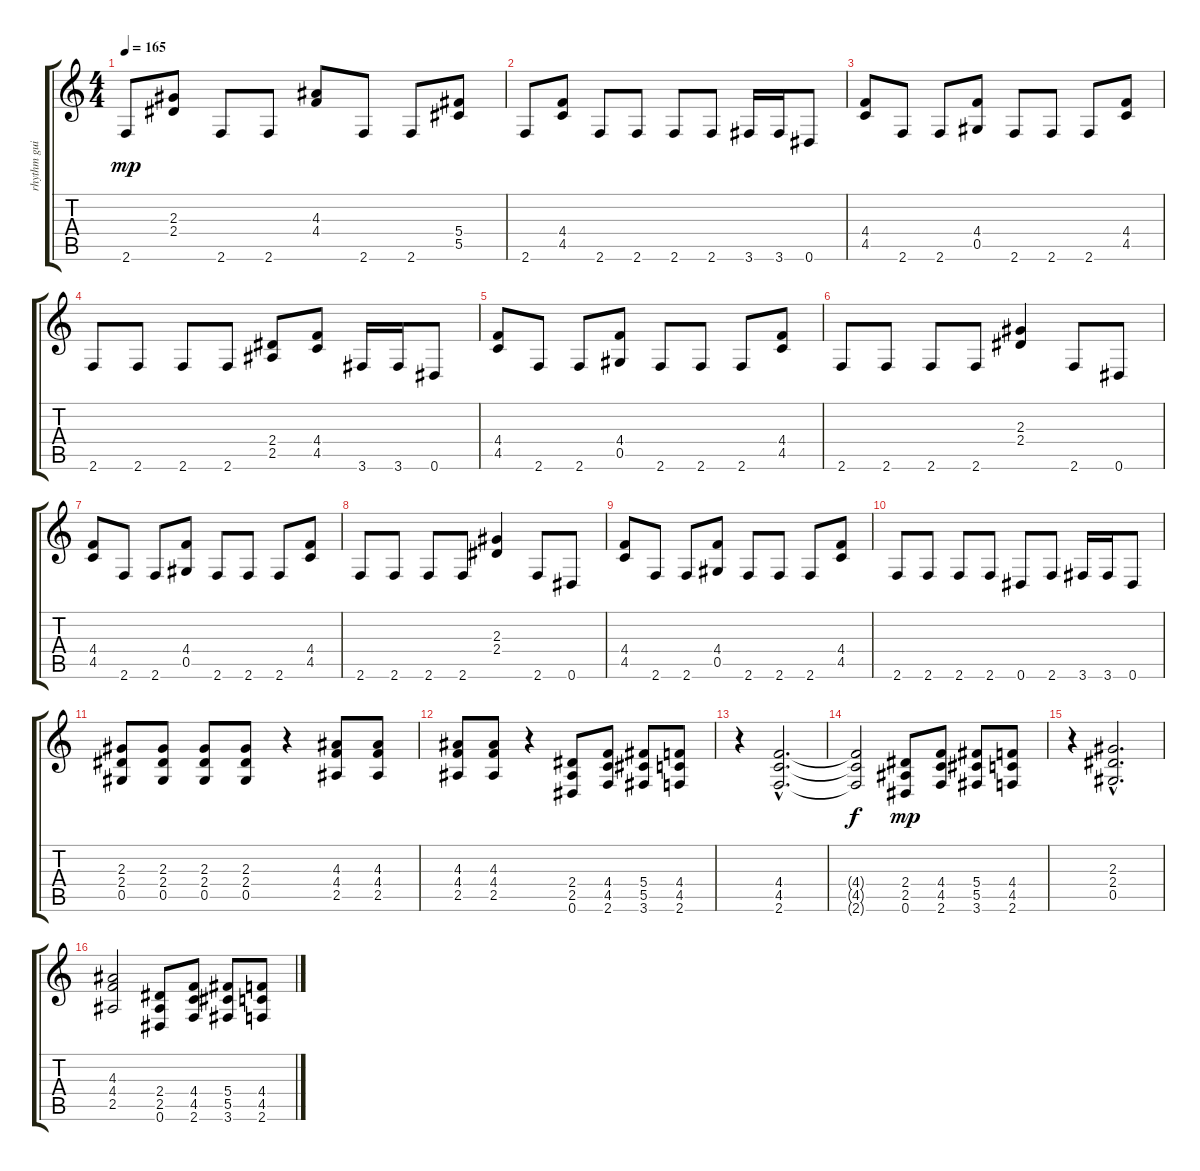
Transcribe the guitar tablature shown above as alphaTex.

\track ("rhythm guitar II" "rhythm gui") {instrument distortionguitar}
\staff {score tabs}
\tuning (Eb4 Bb3 Gb3 Db3 Ab2 Eb2) {hide}
\ts (4 4)
\tempo 165
\clef g2
\ks c
2.6.8{dy mp} (2.3 2.4).8 2.6.8 2.6.8 (4.3 4.4).8 2.6.8 2.6.8 (5.4 5.5).8 |
2.6.8 (4.4 4.5).8 2.6.8 2.6.8 2.6.8 2.6.8 3.6.16 3.6.16 0.6.8 |
(4.4 4.5).8 2.6.8 2.6.8 (4.4 0.5).8 2.6.8 2.6.8 2.6.8 (4.4 4.5).8 |
2.6.8 2.6.8 2.6.8 2.6.8 (2.4 2.5).8 (4.4 4.5).8 3.6.16 3.6.16 0.6.8 |
(4.4 4.5).8 2.6.8 2.6.8 (4.4 0.5).8 2.6.8 2.6.8 2.6.8 (4.4 4.5).8 |
2.6.8 2.6.8 2.6.8 2.6.8 (2.3 2.4).4 2.6.8 0.6.8 |
(4.4 4.5).8 2.6.8 2.6.8 (4.4 0.5).8 2.6.8 2.6.8 2.6.8 (4.4 4.5).8 |
2.6.8 2.6.8 2.6.8 2.6.8 (2.3 2.4).4 2.6.8 0.6.8 |
(4.4 4.5).8 2.6.8 2.6.8 (4.4 0.5).8 2.6.8 2.6.8 2.6.8 (4.4 4.5).8 |
2.6.8 2.6.8 2.6.8 2.6.8 0.6.8 2.6.8 3.6.16 3.6.16 0.6.8 |
(2.3 2.4 0.5).8 (2.3 2.4 0.5).8 (2.3 2.4 0.5).8 (2.3 2.4 0.5).8 r.4 (4.3 4.4 2.5).8 (4.3 4.4 2.5).8 |
(4.3 4.4 2.5).8 (4.3 4.4 2.5).8 r.4 (2.4 2.5 0.6).8 (4.4 4.5 2.6).8 (5.4 5.5 3.6).8 (4.4 4.5 2.6).8 |
r.4 (4.4{hac} 4.5{hac} 2.6{hac}).2{d} |
(4.4{t} 4.5{t} 2.6{t}).2{dy f} (2.4 2.5 0.6).8{dy mp} (4.4 4.5 2.6).8 (5.4 5.5 3.6).8 (4.4 4.5 2.6).8 |
r.4 (2.3{hac} 2.4{hac} 0.5{hac}).2{d} |
(4.3 4.4 2.5).2 (2.4 2.5 0.6).8 (4.4 4.5 2.6).8 (5.4 5.5 3.6).8 (4.4 4.5 2.6).8
